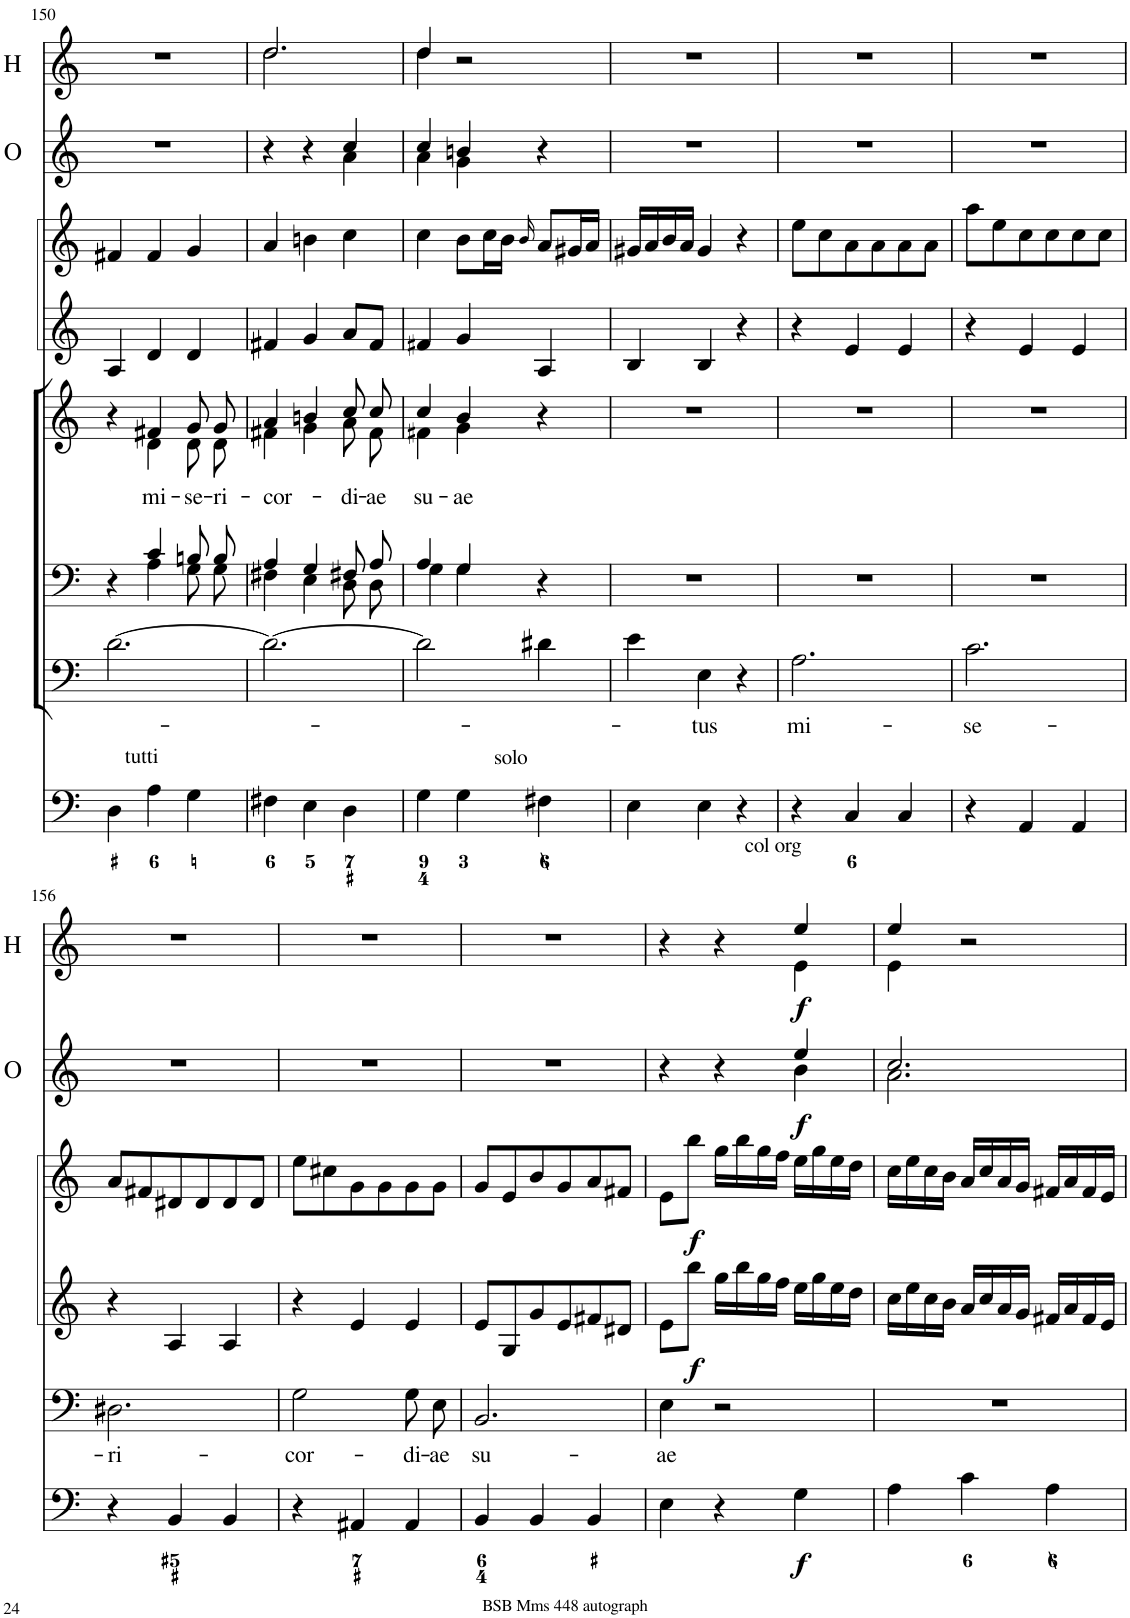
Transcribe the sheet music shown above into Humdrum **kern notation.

**kern	**dynam	**kern	**text	**kern	**kern	**text	**kern	**dynam	**kern	**dynam	**kern	**dynam	**kern	**dynam
*part8	*part8	*part7	*part7	*part6	*part5	*part5	*part4	*part4	*part3	*part3	*part2	*part2	*part1	*part1
*staff8	*staff8	*staff7	*staff7	*staff6	*staff5	*staff5	*staff4	*staff4	*staff3	*staff3	*staff2	*staff2	*staff1	*staff1
*I"Organ	*	*I"Bass	*	*I"Tenor	*I"Soprano	*	*I"Violin	*	*I"Violin	*	*I"Oboi	*	*I"Corni	*
*	*	*	*	*	*	*	*I'Vln	*	*I'Vln	*	*I'O	*	*	*
!!LO:PB:g=z
*clefF4	*	*clefF4	*	*clefF4	*clefG2	*	*clefG2	*	*clefG2	*	*clefG2	*	*clefG2	*
*	*	*	*	*	*	*	*	*	*	*	*	*	*Trd7c12	*
*k[]	*	*k[]	*	*k[]	*k[]	*	*k[]	*	*k[]	*	*k[]	*	*k[]	*
*M3/4	*	*M3/4	*	*M3/4	*M3/4	*	*M3/4	*	*M3/4	*	*M3/4	*	*M3/4	*
=150	=150	=150	=150	=150	=150	=150	=150	=150	=150	=150	=150	=150	=150	=150
*	*	*	*	*^	*^	*	*	*	*	*	*	*	*	*
4D\	.	[2.d\	.	4r	4ryy	4r	4ryy	.	4A/	.	4f#X/	.	2.r	.	2.r	.
!LO:TX:a:t=tutti	!	!	!	!	!	!	!	!	!	!	!	!	!	!	!	!
!	!	!	!	!	!	!	!	!LO:LY:b	!	!	!	!	!	!	!	!
4A\	.	.	.	4c/	4A\	4f#X/	4d\	mi-	4d/	.	4f#/	.	.	.	.	.
!	!	!	!	!	!	!	!	!LO:LY:b	!	!	!	!	!	!	!	!
4G\	.	.	.	8Bn/L	8G\L	8g/L	8d\L	-se-	4d/	.	4g/	.	.	.	.	.
!	!	!	!	!	!	!	!	!LO:LY:b	!	!	!	!	!	!	!	!
.	.	.	.	8B/J	8G\J	8g/J	8d\J	-ri-	.	.	.	.	.	.	.	.
=151	=151	=151	=151	=151	=151	=151	=151	=151	=151	=151	=151	=151	=151	=151	=151	=151
!	!	!	!	!	!	!	!	!LO:LY:b	!	!	!	!	!	!	!	!
*	*	*	*	*	*	*	*	*	*	*	*	*	*^	*	*^	*
4F#X\	.	2.d\_	.	4A/	4F#X\	4a/	4f#X\	-cor-	4f#X/	.	4a/	.	4r	2ryy	.	2.dd/	2.dd\	.
4E\	.	.	.	4G/	4E\	4bn/	4g\	.	4g/	.	4bn\	.	4r	.	.	.	.	.
!	!	!	!	!	!	!	!	!LO:LY:b	!	!	!	!	!	!	!	!	!	!
4D\	.	.	.	8F#X/L	8D\L	8cc/L	8a\L	-di-	8a/L	.	4cc\	.	4cc/	4a\	.	.	.	.
!	!	!	!	!	!	!	!	!LO:LY:b	!	!	!	!	!	!	!	!	!	!
.	.	.	.	8A/J	8D\J	8cc/J	8f#\J	-ae	8f#/J	.	.	.	.	.	.	.	.	.
=152	=152	=152	=152	=152	=152	=152	=152	=152	=152	=152	=152	=152	=152	=152	=152	=152	=152	=152
!	!	!	!	!	!	!	!	!LO:LY:b	!	!	!	!	!	!	!	!	!	!
4G\	.	2d\]	.	4A/	4G\	4cc/	4f#X\	su-	4f#X/	.	4cc\	.	4cc/	4a\	.	4dd/	4dd\	.
!	!	!	!	!	!	!	!	!LO:LY:b	!	!	!	!	!	!	!	!	!	!
4G\	.	.	.	4G/	4G\	4b/	4g\	-ae	4g/	.	8b\L	.	4bn/	4g\	.	2r	2ryy	.
.	.	.	.	.	.	.	.	.	.	.	16cc\L	.	.	.	.	.	.	.
.	.	.	.	.	.	.	.	.	.	.	16b\JJ	.	.	.	.	.	.	.
.	.	.	.	.	.	.	.	.	.	.	16qb/	.	.	.	.	.	.	.
!LO:TX:a:t=solo	!	!	!	!	!	!	!	!	!	!	!	!	!	!	!	!	!	!
4F#X\	.	4d#X\	.	4r	4ryy	4r	4ryy	.	4A/	.	8a/L	.	4r	4ryy	.	.	.	.
.	.	.	.	.	.	.	.	.	.	.	16g#X/L	.	.	.	.	.	.	.
.	.	.	.	.	.	.	.	.	.	.	16a/JJ	.	.	.	.	.	.	.
*	*	*	*	*v	*v	*	*	*	*	*	*	*	*v	*v	*	*v	*v	*
*	*	*	*	*	*v	*v	*	*	*	*	*	*	*	*	*
=153	=153	=153	=153	=153	=153	=153	=153	=153	=153	=153	=153	=153	=153	=153
4E\	.	4e\	.	2.r	2.r	.	4B/	.	16g#X/LL	.	2.r	.	2.r	.
.	.	.	.	.	.	.	.	.	16a/	.	.	.	.	.
.	.	.	.	.	.	.	.	.	16b/	.	.	.	.	.
.	.	.	.	.	.	.	.	.	16a/JJ	.	.	.	.	.
!	!	!	!LO:LY:b	!	!	!	!	!	!	!	!	!	!	!
4E\	.	4E\	-tus	.	.	.	4B/	.	4g#/	.	.	.	.	.
!LO:TX:b:t=col org	!	!	!	!	!	!	!	!	!	!	!	!	!	!
4r	.	4r	.	.	.	.	4r	.	4r	.	.	.	.	.
=154	=154	=154	=154	=154	=154	=154	=154	=154	=154	=154	=154	=154	=154	=154
!	!	!	!LO:LY:b	!	!	!	!	!	!	!	!	!	!	!
4r	.	2.A\	mi-	2.r	2.r	.	4r	.	8ee\L	.	2.r	.	2.r	.
.	.	.	.	.	.	.	.	.	8cc\	.	.	.	.	.
4C/	.	.	.	.	.	.	4e/	.	8a\	.	.	.	.	.
.	.	.	.	.	.	.	.	.	8a\	.	.	.	.	.
4C/	.	.	.	.	.	.	4e/	.	8a\	.	.	.	.	.
.	.	.	.	.	.	.	.	.	8a\J	.	.	.	.	.
=155	=155	=155	=155	=155	=155	=155	=155	=155	=155	=155	=155	=155	=155	=155
!	!	!	!LO:LY:b	!	!	!	!	!	!	!	!	!	!	!
4r	.	2.c\	-se-	2.r	2.r	.	4r	.	8aa\L	.	2.r	.	2.r	.
.	.	.	.	.	.	.	.	.	8ee\	.	.	.	.	.
4AA/	.	.	.	.	.	.	4e/	.	8cc\	.	.	.	.	.
.	.	.	.	.	.	.	.	.	8cc\	.	.	.	.	.
4AA/	.	.	.	.	.	.	4e/	.	8cc\	.	.	.	.	.
.	.	.	.	.	.	.	.	.	8cc\J	.	.	.	.	.
!!LO:LB:g=z
=156	=156	=156	=156	=156	=156	=156	=156	=156	=156	=156	=156	=156	=156	=156
!	!	!	!LO:LY:b	!	!	!	!	!	!	!	!	!	!	!
4r	.	2.D#X\	-ri-	2.r	2.r	.	4r	.	8a/L	.	2.r	.	2.r	.
.	.	.	.	.	.	.	.	.	8f#X/	.	.	.	.	.
4BB/	.	.	.	.	.	.	4A/	.	8d#X/	.	.	.	.	.
.	.	.	.	.	.	.	.	.	8d#/	.	.	.	.	.
4BB/	.	.	.	.	.	.	4A/	.	8d#/	.	.	.	.	.
.	.	.	.	.	.	.	.	.	8d#/J	.	.	.	.	.
=157	=157	=157	=157	=157	=157	=157	=157	=157	=157	=157	=157	=157	=157	=157
!	!	!	!LO:LY:b	!	!	!	!	!	!	!	!	!	!	!
4r	.	2G\	-cor-	2.r	2.r	.	4r	.	8ee\L	.	2.r	.	2.r	.
.	.	.	.	.	.	.	.	.	8cc#X\	.	.	.	.	.
4AA#X/	.	.	.	.	.	.	4e/	.	8g\	.	.	.	.	.
.	.	.	.	.	.	.	.	.	8g\	.	.	.	.	.
!	!	!	!LO:LY:b	!	!	!	!	!	!	!	!	!	!	!
4AA#/	.	8G\L	-di-	.	.	.	4e/	.	8g\	.	.	.	.	.
!	!	!	!LO:LY:b	!	!	!	!	!	!	!	!	!	!	!
.	.	8E\J	-ae	.	.	.	.	.	8g\J	.	.	.	.	.
=158	=158	=158	=158	=158	=158	=158	=158	=158	=158	=158	=158	=158	=158	=158
!	!	!	!LO:LY:b	!	!	!	!	!	!	!	!	!	!	!
4BB/	.	2.BB/	su-	2.r	2.r	.	8e/L	.	8g/L	.	2.r	.	2.r	.
.	.	.	.	.	.	.	8G/	.	8e/	.	.	.	.	.
4BB/	.	.	.	.	.	.	8g/	.	8b/	.	.	.	.	.
.	.	.	.	.	.	.	8e/	.	8g/	.	.	.	.	.
4BB/	.	.	.	.	.	.	8f#X/	.	8a/	.	.	.	.	.
.	.	.	.	.	.	.	8d#X/J	.	8f#X/J	.	.	.	.	.
=159	=159	=159	=159	=159	=159	=159	=159	=159	=159	=159	=159	=159	=159	=159
!	!	!	!LO:LY:b	!	!	!	!	!	!	!	!	!	!	!
*	*	*	*	*	*	*	*	*	*	*	*^	*	*^	*
4E\	.	4E\	-ae	2.r	2.r	.	8e\L	.	8e\L	.	4r	2ryy	.	4r	2ryy	.
!	!	!	!	!	!	!	!	!LO:DY:b	!	!LO:DY:b	!	!	!	!	!	!
.	.	.	.	.	.	.	8bb\J	f	8bb\J	f	.	.	.	.	.	.
4r	.	2r	.	.	.	.	16gg\LL	.	16gg\LL	.	4r	.	.	4r	.	.
.	.	.	.	.	.	.	16bb\	.	16bb\	.	.	.	.	.	.	.
.	.	.	.	.	.	.	16gg\	.	16gg\	.	.	.	.	.	.	.
.	.	.	.	.	.	.	16ff\JJ	.	16ff\JJ	.	.	.	.	.	.	.
!	!LO:DY:b	!	!	!	!	!	!	!	!	!	!	!	!LO:DY:b	!	!	!LO:DY:b
4G\	f	.	.	.	.	.	16ee\LL	.	16ee\LL	.	4ee/	4b\	f	4ee/	4e\	f
.	.	.	.	.	.	.	16gg\	.	16gg\	.	.	.	.	.	.	.
.	.	.	.	.	.	.	16ee\	.	16ee\	.	.	.	.	.	.	.
.	.	.	.	.	.	.	16dd\JJ	.	16dd\JJ	.	.	.	.	.	.	.
=160	=160	=160	=160	=160	=160	=160	=160	=160	=160	=160	=160	=160	=160	=160	=160	=160
4A\	.	2.r	.	2.r	2.r	.	16cc\LL	.	16cc\LL	.	2.cc/	2.a\	.	4ee/	4e\	.
.	.	.	.	.	.	.	16ee\	.	16ee\	.	.	.	.	.	.	.
.	.	.	.	.	.	.	16cc\	.	16cc\	.	.	.	.	.	.	.
.	.	.	.	.	.	.	16b\JJ	.	16b\JJ	.	.	.	.	.	.	.
4c\	.	.	.	.	.	.	16a/LL	.	16a/LL	.	.	.	.	2r	2ryy	.
.	.	.	.	.	.	.	16cc/	.	16cc/	.	.	.	.	.	.	.
.	.	.	.	.	.	.	16a/	.	16a/	.	.	.	.	.	.	.
.	.	.	.	.	.	.	16g/JJ	.	16g/JJ	.	.	.	.	.	.	.
4A\	.	.	.	.	.	.	16f#X/LL	.	16f#X/LL	.	.	.	.	.	.	.
.	.	.	.	.	.	.	16a/	.	16a/	.	.	.	.	.	.	.
.	.	.	.	.	.	.	16f#/	.	16f#/	.	.	.	.	.	.	.
.	.	.	.	.	.	.	16e/JJ	.	16e/JJ	.	.	.	.	.	.	.
*	*	*	*	*	*	*	*	*	*	*	*v	*v	*	*	*	*
*	*	*	*	*	*	*	*	*	*	*	*	*	*v	*v	*
=	=	=	=	=	=	=	=	=	=	=	=	=	=	=
*-	*-	*-	*-	*-	*-	*-	*-	*-	*-	*-	*-	*-	*-	*-
